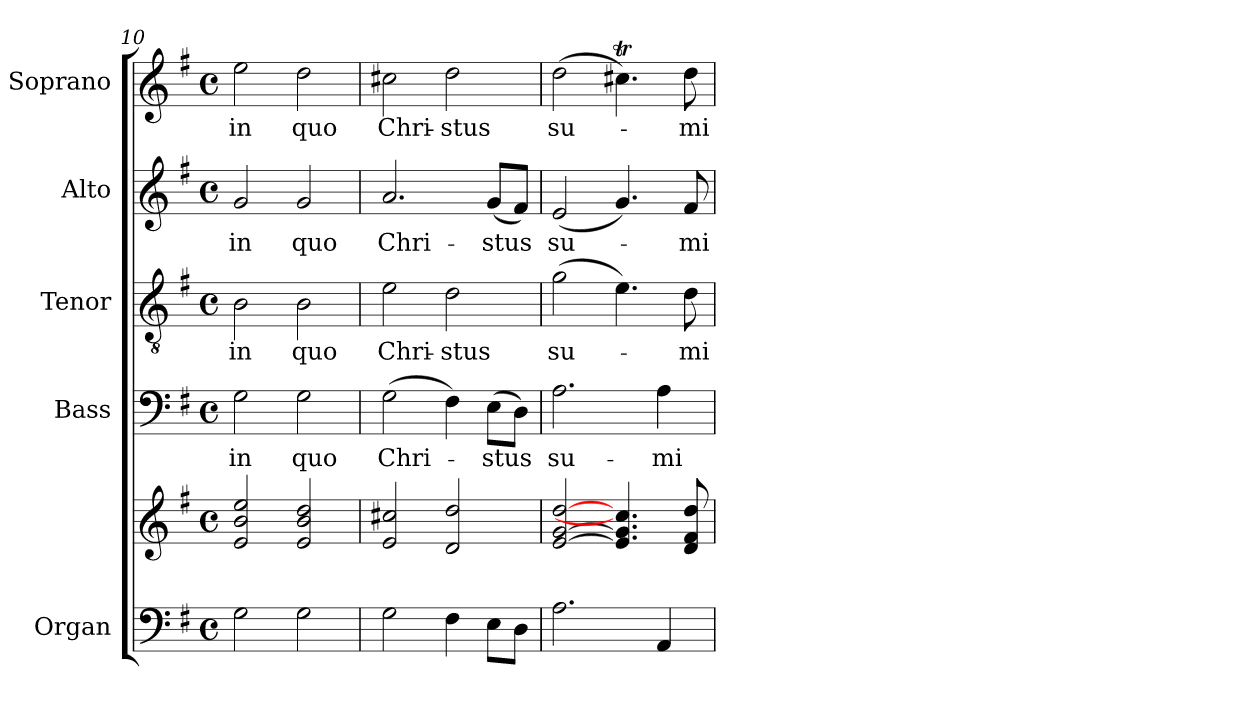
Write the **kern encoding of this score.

**kern	**kern	**kern	**text	**kern	**text	**kern	**text	**kern	**text
*part5	*part5	*part4	*part4	*part3	*part3	*part2	*part2	*part1	*part1
*staff6	*staff5	*staff4	*staff4	*staff3	*staff3	*staff2	*staff2	*staff1	*staff1
*I"Organ	*	*I"Bass	*	*I"Tenor	*	*I"Alto	*	*I"Soprano	*
*	*	*I'B	*	*I'T	*	*I'A	*	*I'S	*
!!LO:LB:g=z
*clefF4	*clefG2	*clefF4	*	*clefGv2	*	*clefG2	*	*clefG2	*
*k[f#]	*k[f#]	*k[f#]	*	*k[f#]	*	*k[f#]	*	*k[f#]	*
*G:	*G:	*G:	*	*G:	*	*G:	*	*G:	*
*M4/4	*M4/4	*M4/4	*	*M4/4	*	*M4/4	*	*M4/4	*
*met(c)	*met(c)	*met(c)	*	*met(c)	*	*met(c)	*	*met(c)	*
=10	=10	=10	=10	=10	=10	=10	=10	=10	=10
*	*^	*	*	*	*	*	*	*	*
!	!	!	!	!LO:LY:b	!	!LO:LY:b	!	!LO:LY:b	!	!LO:LY:b
2G	2e 2b 2ee	1ryy	2G	in	2B	in	2g	in	2ee	in
!	!	!	!	!LO:LY:b	!	!LO:LY:b	!	!LO:LY:b	!	!LO:LY:b
2G	2e 2b 2dd	.	2G	quo	2B	quo	2g	quo	2dd	quo
=11	=11	=11	=11	=11	=11	=11	=11	=11	=11	=11
!	!	!	!	!LO:LY:b	!	!LO:LY:b	!	!LO:LY:b	!	!LO:LY:b
2G	2e 2cc#X	1ryy	(>2G	Chri-	2e	Chri-	2.a	Chri-	2cc#X	Chri-
!	!	!	!	!	!	!LO:LY:b	!	!	!	!LO:LY:b
4F#	2d 2dd	.	4F#)	.	2d	-stus	.	.	2dd	-stus
!	!	!	!	!LO:LY:b	!	!	!	!LO:LY:b	!	!
8EL	.	.	(>8EL	stus	.	.	(<8gL	-stus	.	.
8DJ	.	.	8DJ)	.	.	.	8f#J)	.	.	.
=12	=12	=12	=12	=12	=12	=12	=12	=12	=12	=12
!	!	!	!	!LO:LY:b	!	!LO:LY:b	!	!LO:LY:b	!	!LO:LY:b
2.A	[2e [2g [2dd	1ryy	2.A	su-	(>2g	su-	(<2e	su-	(>2dd	su-
.	4.e] 4.g] 4.cc#]	.	.	.	4.e)	.	4.g)	.	4.cc#Xt)	.
!	!	!	!	!LO:LY:b	!	!	!	!	!	!
4AA	.	.	4A	-mi-	.	.	.	.	.	.
!	!	!	!	!	!	!LO:LY:b	!	!LO:LY:b	!	!LO:LY:b
.	8d 8f# 8dd	.	.	.	8d	mi-	8f#	mi-	8dd	mi-
*	*v	*v	*	*	*	*	*	*	*	*
=	=	=	=	=	=	=	=	=	=
*-	*-	*-	*-	*-	*-	*-	*-	*-	*-
